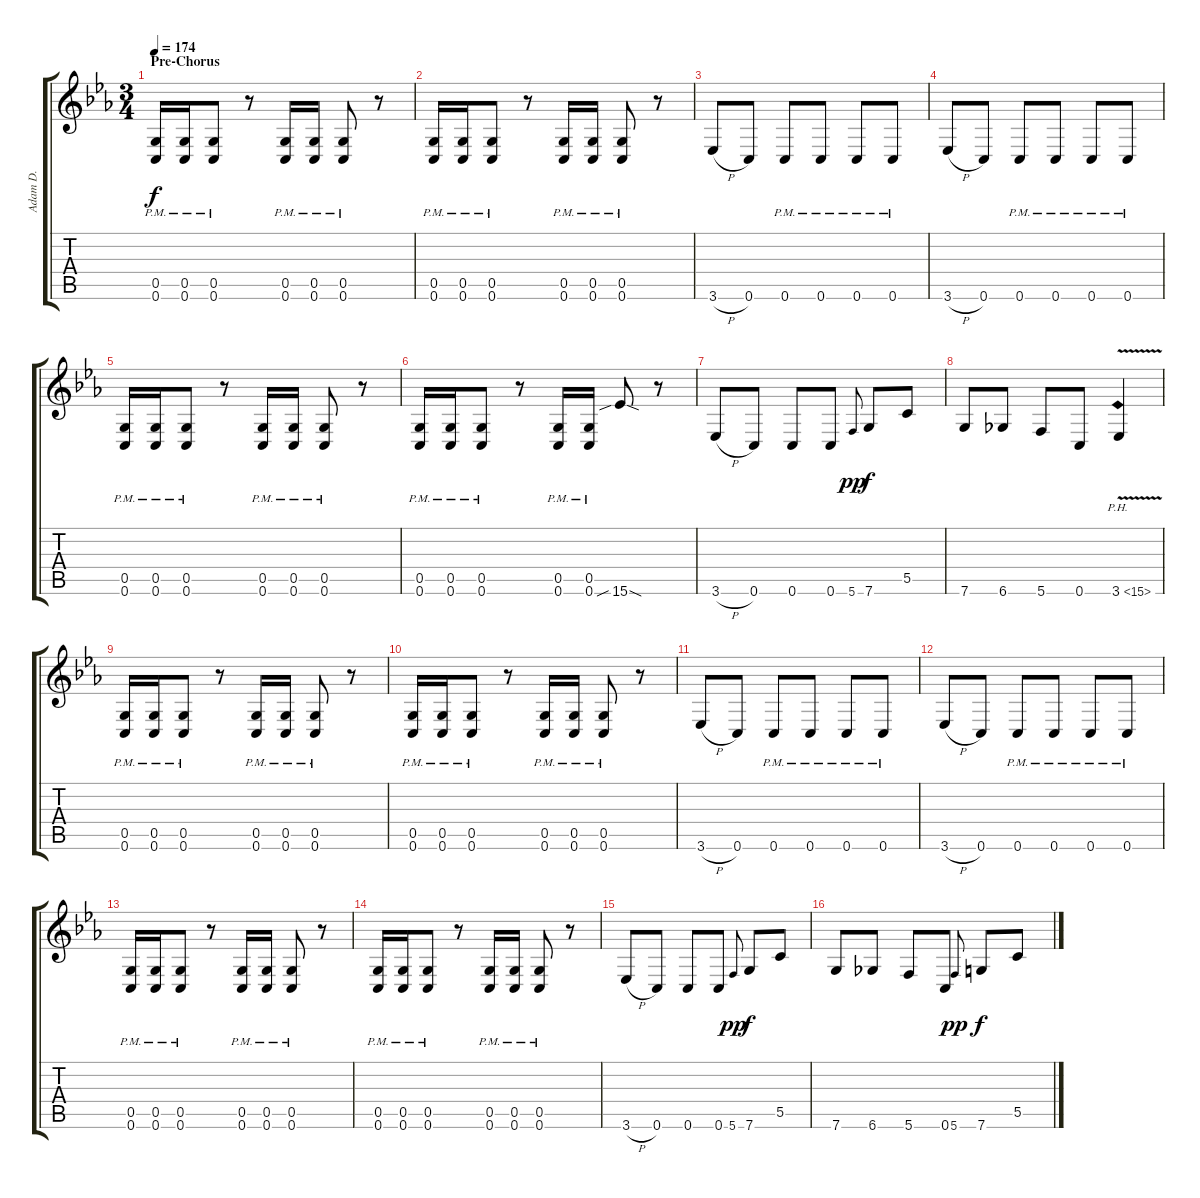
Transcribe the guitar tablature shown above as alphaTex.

\track ("Adam D." "Adam D.") {instrument distortionguitar}
\staff {score tabs}
\tuning (D4 A3 F3 C3 G2 C2) {hide}
\ts (3 4)
\section ("" "Pre-Chorus")
\tempo 174
\clef g2
\ks cminor
(0.5{pm} 0.6{pm}).16{dy f} (0.5{pm} 0.6{pm}).16 (0.5{pm} 0.6{pm}).8 r.8 (0.5{pm} 0.6{pm}).16 (0.5{pm} 0.6{pm}).16 (0.5{pm} 0.6{pm}).8 r.8 |
(0.5{pm} 0.6{pm}).16 (0.5{pm} 0.6{pm}).16 (0.5{pm} 0.6{pm}).8 r.8 (0.5{pm} 0.6{pm}).16 (0.5{pm} 0.6{pm}).16 (0.5{pm} 0.6{pm}).8 r.8 |
3.6{h}.8 0.6.8 0.6{pm}.8 0.6{pm}.8 0.6{pm}.8 0.6{pm}.8 |
3.6{h}.8 0.6.8 0.6{pm}.8 0.6{pm}.8 0.6{pm}.8 0.6{pm}.8 |
(0.5{pm} 0.6{pm}).16 (0.5{pm} 0.6{pm}).16 (0.5{pm} 0.6{pm}).8 r.8 (0.5{pm} 0.6{pm}).16 (0.5{pm} 0.6{pm}).16 (0.5{pm} 0.6{pm}).8 r.8 |
(0.5{pm} 0.6{pm}).16 (0.5{pm} 0.6{pm}).16 (0.5{pm} 0.6{pm}).8 r.8 (0.5{pm} 0.6{pm}).16 (0.5{pm} 0.6{pm}).16 15.6{sib sod}.8 r.8 |
3.6{h}.8 0.6.8 0.6.8 0.6.8 5.6.8{gr onbeat dy pp} 7.6.8{dy f} 5.5.8 |
7.6.8 6.6.8 5.6.8 0.6.8 3.6{ph 12 v}.4 |
(0.5{pm} 0.6{pm}).16 (0.5{pm} 0.6{pm}).16 (0.5{pm} 0.6{pm}).8 r.8 (0.5{pm} 0.6{pm}).16 (0.5{pm} 0.6{pm}).16 (0.5{pm} 0.6{pm}).8 r.8 |
(0.5{pm} 0.6{pm}).16 (0.5{pm} 0.6{pm}).16 (0.5{pm} 0.6{pm}).8 r.8 (0.5{pm} 0.6{pm}).16 (0.5{pm} 0.6{pm}).16 (0.5{pm} 0.6{pm}).8 r.8 |
3.6{h}.8 0.6.8 0.6{pm}.8 0.6{pm}.8 0.6{pm}.8 0.6{pm}.8 |
3.6{h}.8 0.6.8 0.6{pm}.8 0.6{pm}.8 0.6{pm}.8 0.6{pm}.8 |
(0.5{pm} 0.6{pm}).16 (0.5{pm} 0.6{pm}).16 (0.5{pm} 0.6{pm}).8 r.8 (0.5{pm} 0.6{pm}).16 (0.5{pm} 0.6{pm}).16 (0.5{pm} 0.6{pm}).8 r.8 |
(0.5{pm} 0.6{pm}).16 (0.5{pm} 0.6{pm}).16 (0.5{pm} 0.6{pm}).8 r.8 (0.5{pm} 0.6{pm}).16 (0.5{pm} 0.6{pm}).16 (0.5{pm} 0.6{pm}).8 r.8 |
3.6{h}.8 0.6.8 0.6.8 0.6.8 5.6.8{gr onbeat dy pp} 7.6.8{dy f} 5.5.8 |
7.6.8 6.6.8 5.6.8 0.6.8 5.6.8{gr onbeat dy pp} 7.6.8{dy f} 5.5.8
